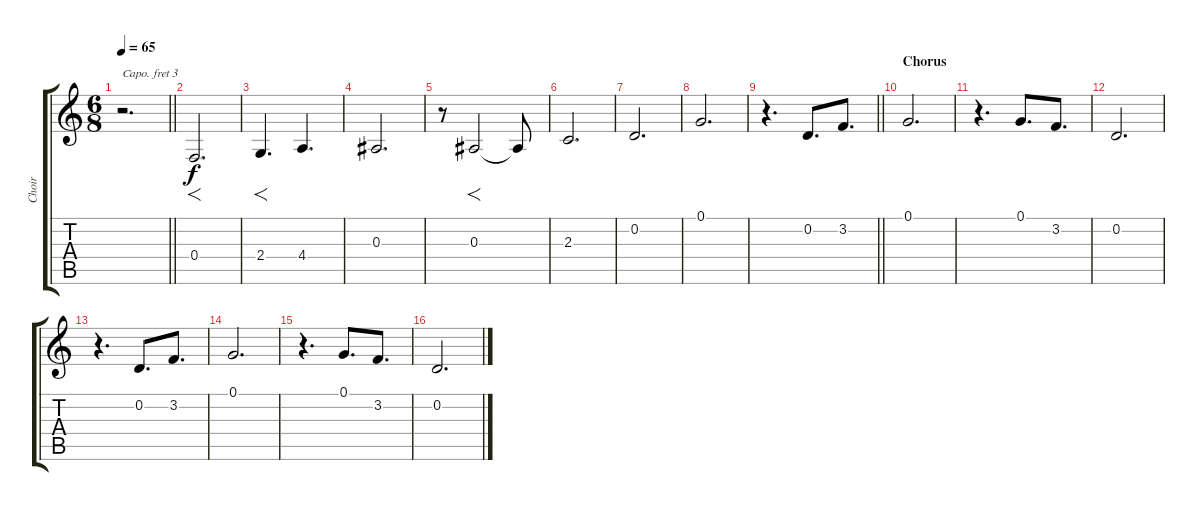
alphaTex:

\track ("Choir" "Choir") {instrument pad4choir}
\staff {score tabs}
\capo 3
\tuning (E4 B3 G3 D3 A2 E2) {hide}
\ts (6 8)
\tempo 65
\clef g2
\barLineRight lightlight
\ks c
r.2{d dy mp} |
\section ("" "")
0.4.2{f d dy f} |
2.4.4{f d} 4.4.4{d} |
0.3.2{d} |
r.8 0.3.2{f} 0.3{t}.8 |
2.3.2{d} |
0.2.2{d} |
0.1.2{d} |
\barLineRight lightlight
r.4{d} 0.2.8{d} 3.2.8{d} |
\section ("" "Chorus")
0.1.2{d} |
r.4{d} 0.1.8{d} 3.2.8{d} |
0.2.2{d} |
r.4{d} 0.2.8{d} 3.2.8{d} |
0.1.2{d} |
r.4{d} 0.1.8{d} 3.2.8{d} |
0.2.2{d}
